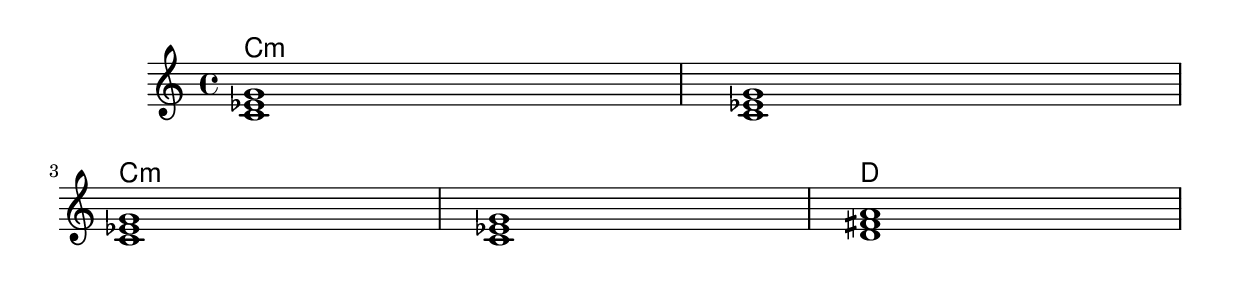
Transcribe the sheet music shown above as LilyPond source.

%% Do not edit this file; it is auto-generated from LSR http://lsr.dsi.unimi.it
%% This file is in the public domain.
\version "2.11.62"

\header {
  lsrtags = "chords"

  texidoces = "
Se pueden imprimir los acordes exclusivamente al comienzo de las
líneas y cuando cambia el acorde.

"
  doctitlees = "Imprimir los acordes cuando se produce un cambio"

  texidoc = "
Chord names can be displayed only at the start of lines and when the
chord changes.

"
  doctitle = "Showing chords at changes"
} % begin verbatim
harmonies = \chordmode {
  c1:m c:m \break c:m c:m d
}
<<
  \new ChordNames {
    \set chordChanges = ##t
    \harmonies
  }
  \new Staff {
    \relative c' { \harmonies }
  }
>>
